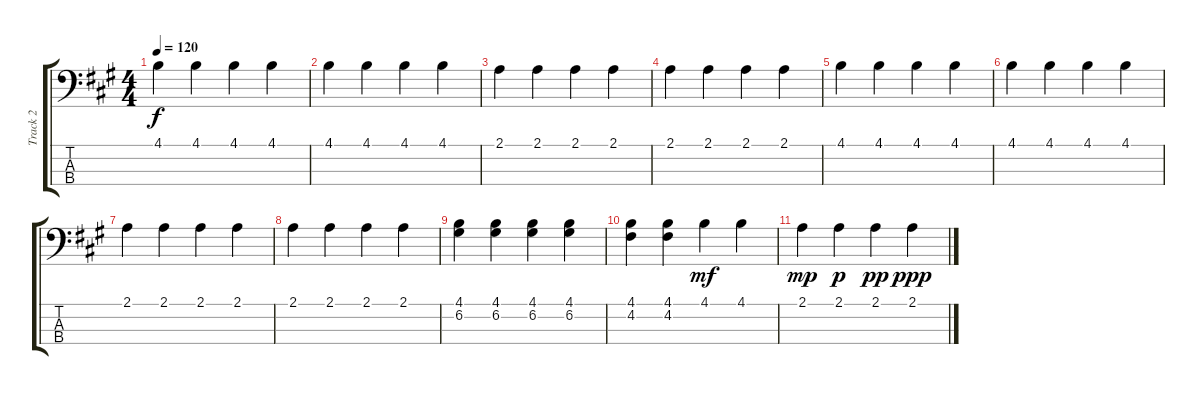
\track ("Track 2" "Track 2") {instrument electricbassfinger}
\staff {score tabs}
\tuning (G2 D2 A1 E1) {hide}
\ts (4 4)
\tempo 120
\clef f4
\ks a
4.1.4{dy f} 4.1.4 4.1.4 4.1.4 |
4.1.4 4.1.4 4.1.4 4.1.4 |
2.1.4 2.1.4 2.1.4 2.1.4 |
2.1.4 2.1.4 2.1.4 2.1.4 |
4.1.4 4.1.4 4.1.4 4.1.4 |
4.1.4 4.1.4 4.1.4 4.1.4 |
2.1.4 2.1.4 2.1.4 2.1.4 |
2.1.4 2.1.4 2.1.4 2.1.4 |
(4.1 6.2).4 (4.1 6.2).4 (4.1 6.2).4 (4.1 6.2).4 |
(4.1 4.2).4 (4.1 4.2).4 4.1.4{dy mf} 4.1.4 |
2.1.4{dy mp} 2.1.4{dy p} 2.1.4{dy pp} 2.1.4{dy ppp}
